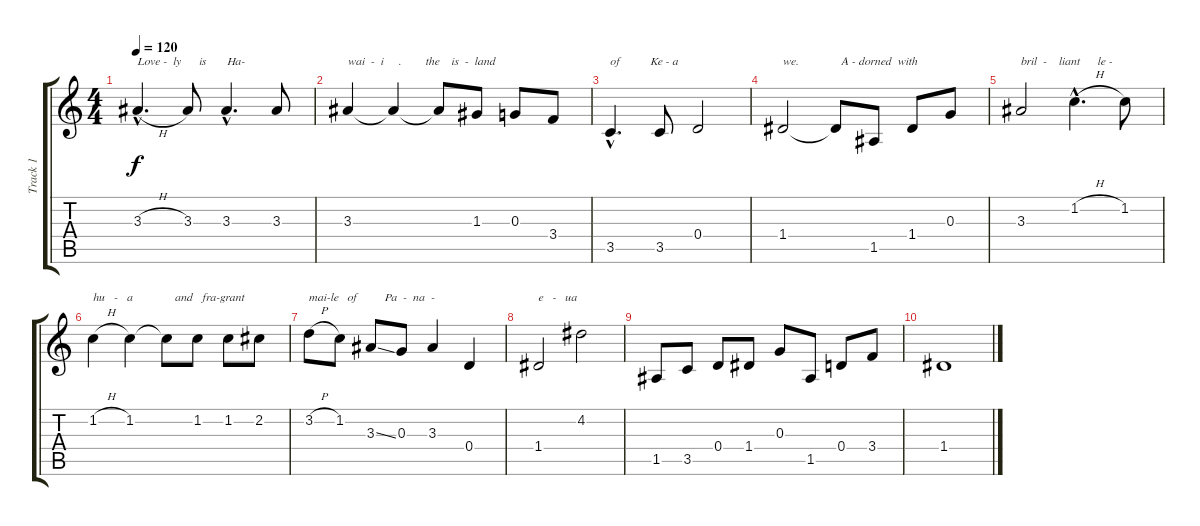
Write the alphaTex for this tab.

\track ("Track 1" "Track 1") {instrument acousticguitarsteel}
\staff {score tabs}
\tuning (E4 B3 G3 D3 A2 E2) {hide}
\ts (4 4)
\tempo 120
\clef g2
\ks c
3.3{h hac}.4{d txt "Love -  ly      is       Ha-" dy f instrument acousticguitarsteel} 3.3.8 3.3{hac}.4{d} 3.3.8 |
3.3.4{txt "wai  -  i     .        the    is  -  land"} 3.3{t}.4 3.3{t}.8 1.3.8 0.3.8 3.4.8 |
3.5{hac}.4{d txt "of          Ke - a"} 3.5.8 0.4.2 |
1.4.2{txt "we.              A - dorned  with"} 1.4{t}.8 1.5.8 1.4.8 0.3.8 |
3.3.2{txt "bril  -    liant      le -"} 1.2{h hac}.4{d} 1.2.8 |
1.2{h}.4{txt "hu   -   a              and   fra-grant"} 1.2.4 1.2{t}.8 1.2.8 1.2.8 2.2.8 |
3.2{h}.8{txt "mai-le   of         Pa  -  na  -"} 1.2.8 3.3{ss}.8 0.3.8 3.3.4 0.4.4 |
1.4.2{txt "e   -   ua"} 4.2.2 |
1.5.8 3.5.8 0.4.8 1.4.8 0.3.8 1.5.8 0.4.8 3.4.8 |
1.4.1
